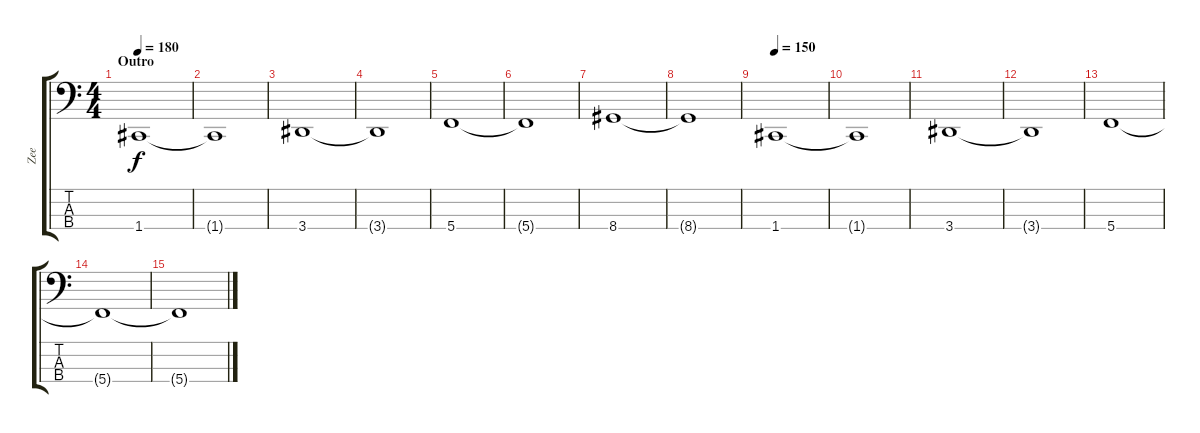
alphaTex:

\track ("Zee" "Zee") {instrument electricbassfinger}
\staff {score tabs}
\tuning (F2 C2 G1 C1) {hide}
\ts (4 4)
\section ("" "Outro")
\tempo 180
\clef f4
\ks c
1.4.1{dy f} |
1.4{t}.1 |
3.4.1 |
3.4{t}.1 |
5.4.1 |
5.4{t}.1 |
8.4.1 |
8.4{t}.1 |
\tempo 150
1.4.1 |
1.4{t}.1 |
3.4.1 |
3.4{t}.1 |
5.4.1 |
5.4{t}.1 |
5.4{t}.1
